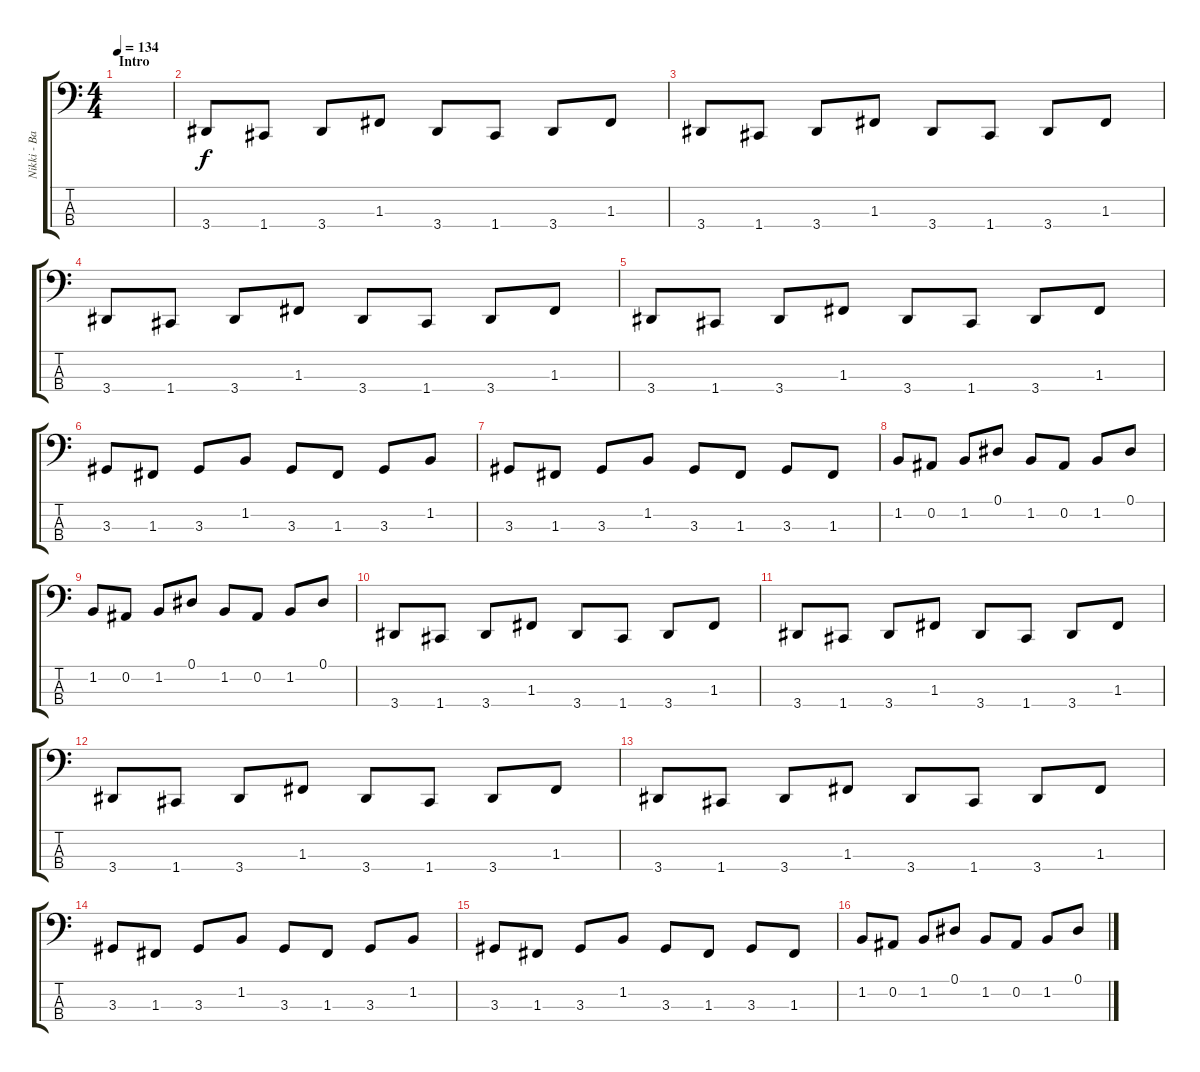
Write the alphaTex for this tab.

\track ("Nikki - Bass (2 Octaves down)" "Nikki - Ba") {instrument electricbassfinger}
\staff {score tabs}
\tuning (Eb2 Bb1 F1 C1) {hide}
\ts (4 4)
\section ("" "Intro")
\tempo 134
\clef f4
\ks c
|
3.4.8 1.4.8 3.4.8 1.3.8 3.4.8 1.4.8 3.4.8 1.3.8 |
3.4.8 1.4.8 3.4.8 1.3.8 3.4.8 1.4.8 3.4.8 1.3.8 |
3.4.8 1.4.8 3.4.8 1.3.8 3.4.8 1.4.8 3.4.8 1.3.8 |
3.4.8 1.4.8 3.4.8 1.3.8 3.4.8 1.4.8 3.4.8 1.3.8 |
3.3.8 1.3.8 3.3.8 1.2.8 3.3.8 1.3.8 3.3.8 1.2.8 |
3.3.8 1.3.8 3.3.8 1.2.8 3.3.8 1.3.8 3.3.8 1.3.8 |
1.2.8 0.2.8 1.2.8 0.1.8 1.2.8 0.2.8 1.2.8 0.1.8 |
1.2.8 0.2.8 1.2.8 0.1.8 1.2.8 0.2.8 1.2.8 0.1.8 |
3.4.8 1.4.8 3.4.8 1.3.8 3.4.8 1.4.8 3.4.8 1.3.8 |
3.4.8 1.4.8 3.4.8 1.3.8 3.4.8 1.4.8 3.4.8 1.3.8 |
3.4.8 1.4.8 3.4.8 1.3.8 3.4.8 1.4.8 3.4.8 1.3.8 |
3.4.8 1.4.8 3.4.8 1.3.8 3.4.8 1.4.8 3.4.8 1.3.8 |
3.3.8 1.3.8 3.3.8 1.2.8 3.3.8 1.3.8 3.3.8 1.2.8 |
3.3.8 1.3.8 3.3.8 1.2.8 3.3.8 1.3.8 3.3.8 1.3.8 |
1.2.8 0.2.8 1.2.8 0.1.8 1.2.8 0.2.8 1.2.8 0.1.8
